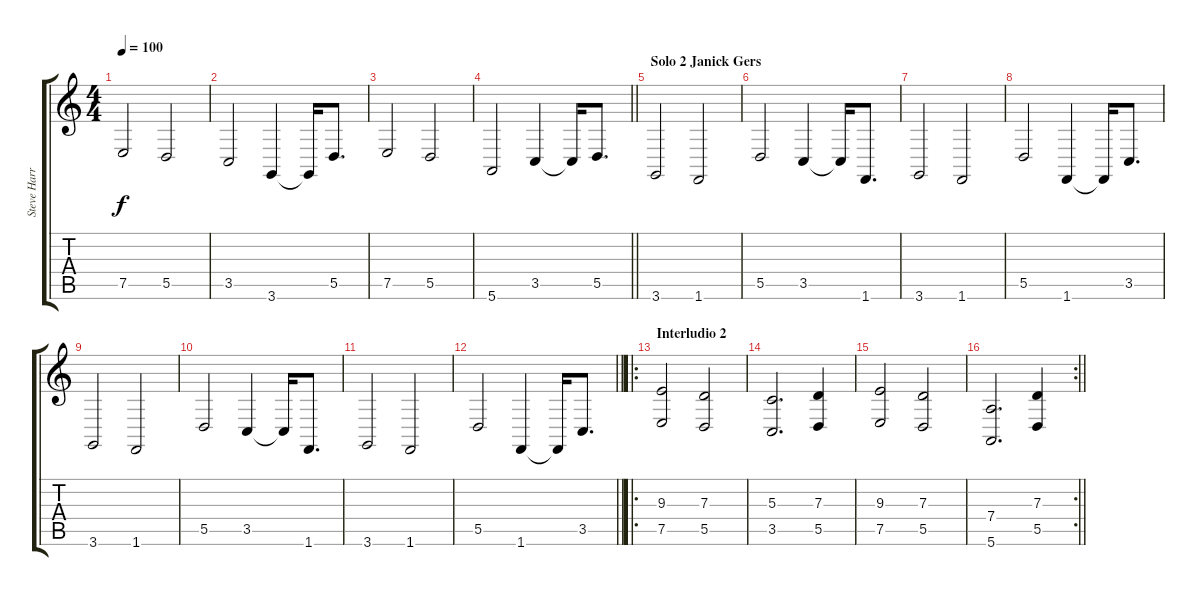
\track ("Steve Harris (Teclado)" "Steve Harr") {instrument stringensemble1}
\staff {score tabs}
\tuning (E4 B3 G3 D3 A2 E2) {hide}
\ts (4 4)
\tempo 100
\clef g2
\ks c
7.5.2{dy f} 5.5.2 |
3.5.2 3.6.4 3.6{t}.16 5.5.8{d} |
7.5.2 5.5.2 |
\barLineRight lightlight
5.6.2 3.5.4 3.5{t}.16 5.5.8{d} |
\section ("" "Solo 2 Janick Gers")
3.6.2 1.6.2 |
5.5.2 3.5.4 3.5{t}.16 1.6.8{d} |
3.6.2 1.6.2 |
5.5.2 1.6.4 1.6{t}.16 3.5.8{d} |
3.6.2 1.6.2 |
5.5.2 3.5.4 3.5{t}.16 1.6.8{d} |
3.6.2 1.6.2 |
\barLineRight lightlight
5.5.2 1.6.4 1.6{t}.16 3.5.8{d} |
\ro
\section ("" "Interludio 2")
(9.3 7.5).2 (7.3 5.5).2 |
(5.3 3.5).2{d} (7.3 5.5).4 |
(9.3 7.5).2 (7.3 5.5).2 |
\rc 2
\barLineRight lightlight
(7.4 5.6).2{d} (7.3 5.5).4
